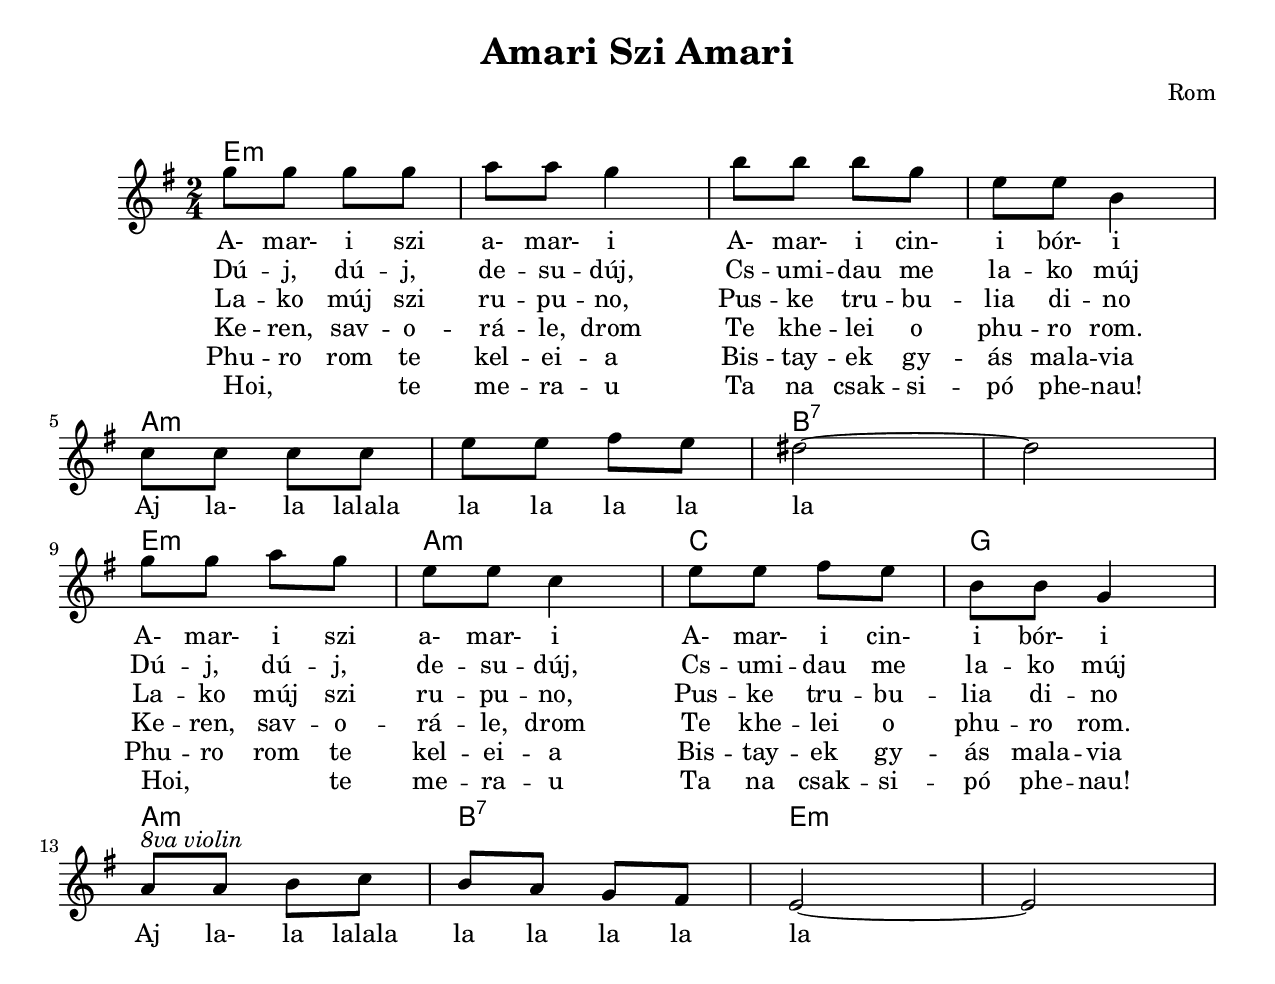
\version "2.18.0"

\paper{
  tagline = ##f
  print-all-headers = ##t
  #(set-paper-size "letter")
}
date = #(strftime "%d-%m-%Y" (localtime (current-time)))

%\markup{ \italic{ " Updated " \date  }  }


%melody =  \transpose e d \relative c''' {
  melody = \relative c''' {
  \clef treble

  \key e \minor
  \time 2/4
  %\partial 16*3 a16 d f   %lead in notes

  g8 g g g
  a8 a g4|
  b8 b b g
  e8 e b4|
  \break

  c8 c c c
  e8 e fis e
  dis2~
  dis2|  %8
  \break

  g8 g a g
  e8 e c4
  e8 e fis e
  b8 b g4 %12
  %d8 d b4  %mirko
  \break

  a8 ^\markup {\italic{8va violin}}a b c
  b8 a g fis
  e2~
  e2

}


%************************Lyrics Block****************
\addlyrics{
  A- mar- i szi a- mar- i
  A- mar- i cin- i bór- i
  Aj la- la lalala la la la la la
  A- mar- i szi a- mar- i
  A- mar- i cin- i bór- i
  Aj la- la lalala la la la la la

}
\addlyrics{
  Dú -- j, dú -- j, de -- su -- dúj,
  Cs -- umi  -- dau me la -- ko múj
  \repeat unfold 9 {\skip 2}
  Dú -- j, dú -- j, de -- su -- dúj,
  Cs -- umi  -- dau me la -- ko múj

}

\addlyrics{
  La -- ko múj szi ru -- pu -- no,
  Pus -- ke tru -- bu -- lia di -- no
  \repeat unfold 9 {\skip 2}
  La -- ko múj szi ru -- pu -- no,
  Pus -- ke tru -- bu -- lia di -- no
}
\addlyrics {
  Ke -- ren, sav -- o -- rá -- le, drom
  Te khe -- lei o phu -- ro rom.
  \repeat unfold 9 {\skip 2}
  Ke -- ren, sav -- o -- rá -- le, drom
  Te khe -- lei o phu -- ro rom.
}

\addlyrics {
  Phu -- ro rom te kel -- ei -- a
  Bis -- tay -- ek gy -- ás mala -- via
  \repeat unfold 9 {\skip 2}
  Phu -- ro rom te kel -- ei -- a
  Bis -- tay -- ek gy -- ás mala -- via
}
\addlyrics {
  Hoi, _ _ te me -- ra -- u
  Ta na csak -- si -- pó phe -- nau!
  \repeat unfold 9 {\skip 2}
  Hoi, _ _ te me -- ra -- u
  Ta na csak -- si -- pó phe -- nau!
}

harmonies =   \chordmode {
  e2:m
  s2*3
  a2:m
  s2
  b2:7
  s2
  e2:m
  a2:m
  c2
  g2
  a2:m
  b2:7
  e2:m
}

\score {
  <<
    \new ChordNames {
      \set chordChanges = ##t
      \harmonies
    }
    \new Staff
    \melody
    %\new Staff \accompany
  >>
  \header{
    title= "Amari Szi Amari"
    composer = "Rom"
    arranger= " "
  }

  \layout{indent = 1.0\cm}
  \midi{
    \tempo 4 = 120
  }
}
%{

Amari si, amari,
amari cini bori.
Aj, lalalalala la la laj laj.
Amari si, amari,
amari cini bori.
Aj, lalalalala la la laj laj.

Duj, duj, dešuduj,
čumidav me lako muj.
Aj, lalalalala la la laj laj.
Duj, duj, dešuduj,
čumidav me lako muj.
Aj, lalalalala la la laj laj.

Lako muj si rupuno,
puške trubula dino.
Aj, lalalalala la la laj laj.
Lako muj si rupuno,
puške trubula dino.
Aj, lalalalala la la laj laj.

Keren, šavořale, drom,
te khêlel o phuro řom.
Aj, lalalalala la la laj laj.
Phuro řom te khêlela
biš taj jek džes malavla*.
Aj, lalalalala la la laj laj.

Hoi, te merav
te na čačipan** phenav!
Aj, lalalalala la la laj laj.
Hoi, te merav
te na čačipan phenav!
Aj, lalalalala la la laj laj.

Amari si, amari,
amari cini bori.
Aj, lalalalala la la laj laj.
Amari si, amari,
amari cini bori.
Aj, lalalalala la la laj laj.
%}